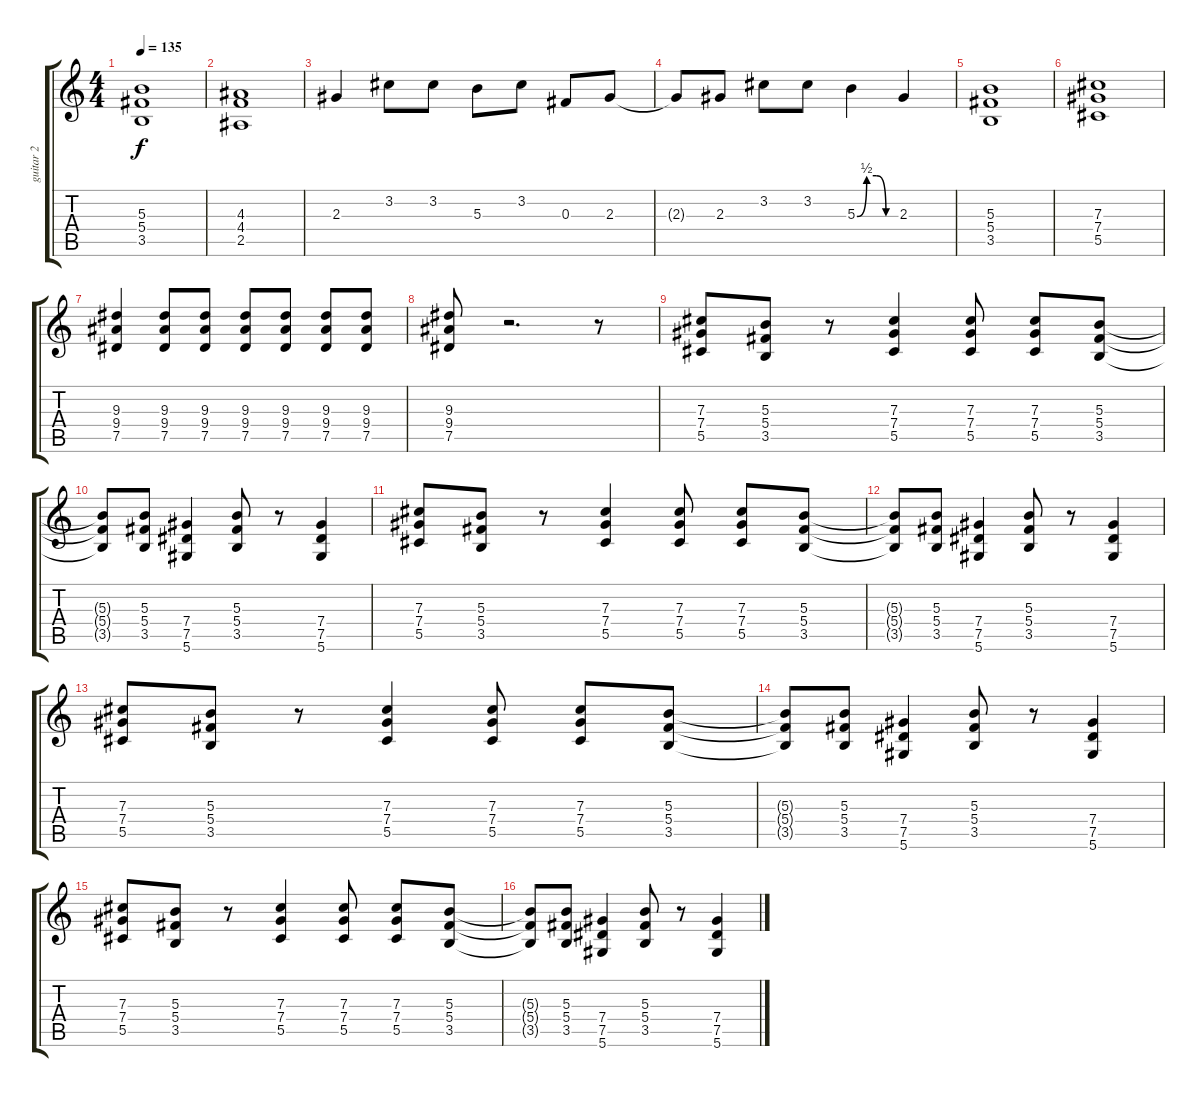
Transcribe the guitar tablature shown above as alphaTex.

\track ("guitar 2" "guitar 2") {instrument overdrivenguitar}
\staff {score tabs}
\tuning (Eb4 Bb3 Gb3 Db3 Ab2 Eb2) {hide}
\ts (4 4)
\tempo 135
\clef g2
\ks c
(5.3 5.4 3.5).1{dy f} |
(4.3 4.4 2.5).1 |
2.3.4 3.2.8 3.2.8 5.3.8 3.2.8 0.3.8 2.3.8 |
2.3{t}.8 2.3.8 3.2.8 3.2.8 5.3{be (custom 0 0 15 2 30 2 45 0 60 0)}.4 2.3.4 |
(5.3 5.4 3.5).1 |
(7.3 7.4 5.5).1 |
(9.3 9.4 7.5).4 (9.3 9.4 7.5).8 (9.3 9.4 7.5).8 (9.3 9.4 7.5).8 (9.3 9.4 7.5).8 (9.3 9.4 7.5).8 (9.3 9.4 7.5).8 |
(9.3 9.4 7.5).8 r.2{d} r.8 |
(7.3 7.4 5.5).8 (5.3 5.4 3.5).8 r.8 (7.3 7.4 5.5).4 (7.3 7.4 5.5).8 (7.3 7.4 5.5).8 (5.3 5.4 3.5).8 |
(5.3{t} 5.4{t} 3.5{t}).8 (5.3 5.4 3.5).8 (7.4 7.5 5.6).4 (5.3 5.4 3.5).8 r.8 (7.4 7.5 5.6).4 |
(7.3 7.4 5.5).8 (5.3 5.4 3.5).8 r.8 (7.3 7.4 5.5).4 (7.3 7.4 5.5).8 (7.3 7.4 5.5).8 (5.3 5.4 3.5).8 |
(5.3{t} 5.4{t} 3.5{t}).8 (5.3 5.4 3.5).8 (7.4 7.5 5.6).4 (5.3 5.4 3.5).8 r.8 (7.4 7.5 5.6).4 |
(7.3 7.4 5.5).8 (5.3 5.4 3.5).8 r.8 (7.3 7.4 5.5).4 (7.3 7.4 5.5).8 (7.3 7.4 5.5).8 (5.3 5.4 3.5).8 |
(5.3{t} 5.4{t} 3.5{t}).8 (5.3 5.4 3.5).8 (7.4 7.5 5.6).4 (5.3 5.4 3.5).8 r.8 (7.4 7.5 5.6).4 |
(7.3 7.4 5.5).8 (5.3 5.4 3.5).8 r.8 (7.3 7.4 5.5).4 (7.3 7.4 5.5).8 (7.3 7.4 5.5).8 (5.3 5.4 3.5).8 |
(5.3{t} 5.4{t} 3.5{t}).8 (5.3 5.4 3.5).8 (7.4 7.5 5.6).4 (5.3 5.4 3.5).8 r.8 (7.4 7.5 5.6).4
